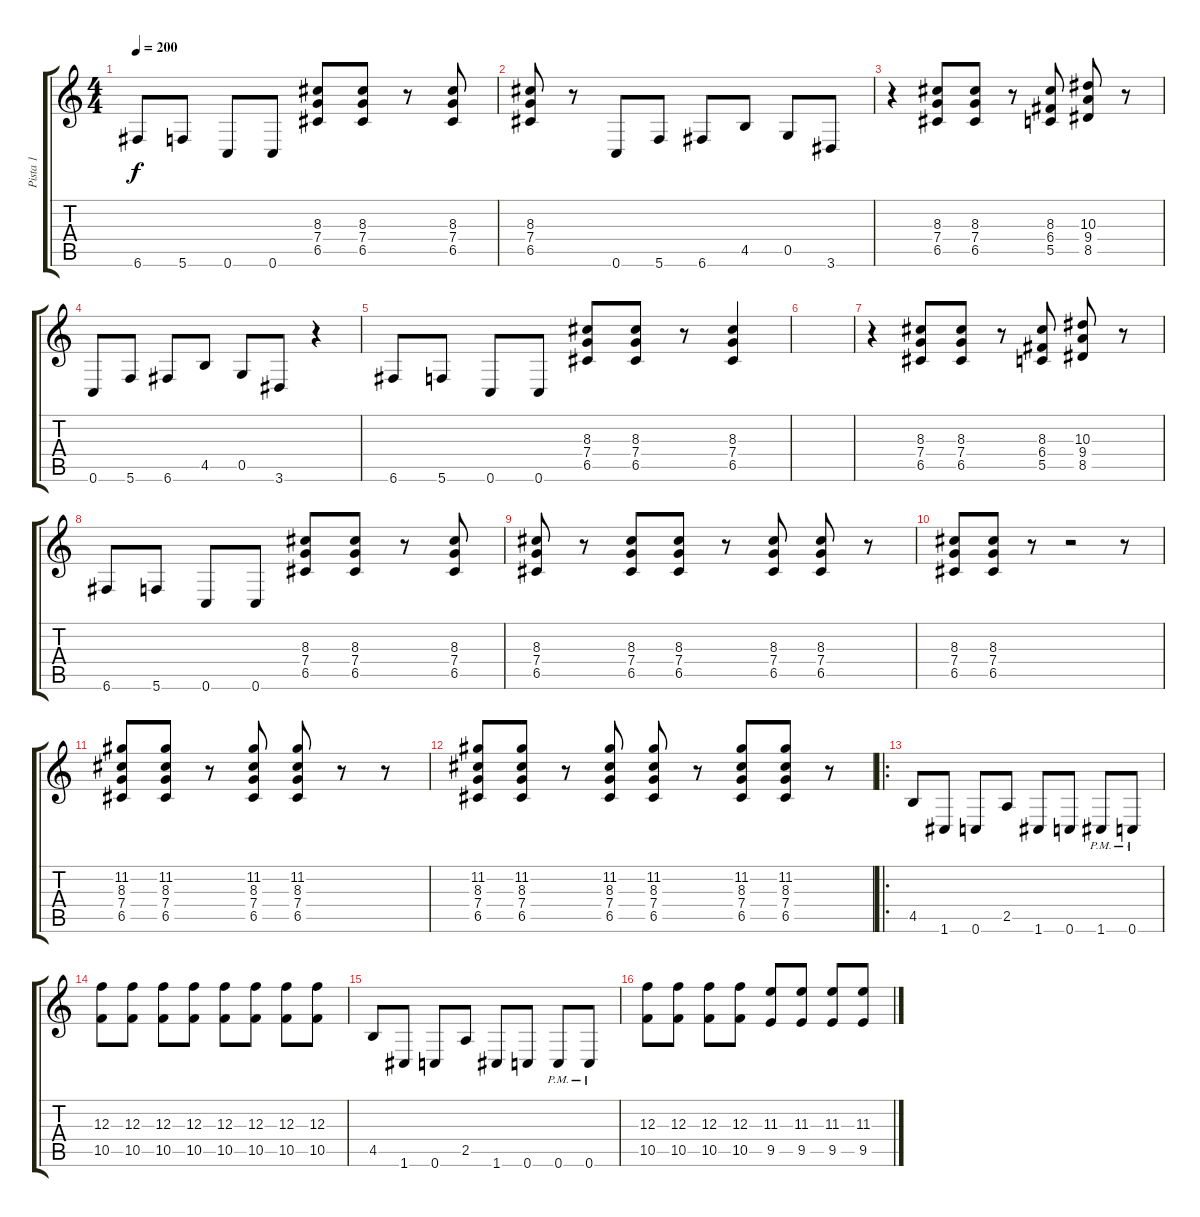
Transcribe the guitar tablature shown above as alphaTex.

\track ("Pista 1" "Pista 1") {instrument overdrivenguitar}
\staff {score tabs}
\tuning (D4 A3 F3 C3 G2 C2) {hide}
\ts (4 4)
\tempo 200
\clef g2
\ks c
6.6.8{dy f} 5.6.8 0.6.8 0.6.8 (8.3 7.4 6.5).8 (8.3 7.4 6.5).8 r.8 (8.3 7.4 6.5).8 |
(8.3 7.4 6.5).8 r.8 0.6.8 5.6.8 6.6.8 4.5.8 0.5.8 3.6.8 |
r.4 (8.3 7.4 6.5).8 (8.3 7.4 6.5).8 r.8 (8.3 6.4 5.5).8 (10.3 9.4 8.5).8 r.8 |
0.6.8 5.6.8 6.6.8 4.5.8 0.5.8 3.6.8 r.4 |
6.6.8 5.6.8 0.6.8 0.6.8 (8.3 7.4 6.5).8 (8.3 7.4 6.5).8 r.8 (8.3 7.4 6.5).4 |
|
r.4 (8.3 7.4 6.5).8 (8.3 7.4 6.5).8 r.8 (8.3 6.4 5.5).8 (10.3 9.4 8.5).8 r.8 |
6.6.8 5.6.8 0.6.8 0.6.8 (8.3 7.4 6.5).8 (8.3 7.4 6.5).8 r.8 (8.3 7.4 6.5).8 |
(8.3 7.4 6.5).8 r.8 (8.3 7.4 6.5).8 (8.3 7.4 6.5).8 r.8 (8.3 7.4 6.5).8 (8.3 7.4 6.5).8 r.8 |
(8.3 7.4 6.5).8 (8.3 7.4 6.5).8 r.8 r.2 r.8 |
(11.2 8.3 7.4 6.5).8 (11.2 8.3 7.4 6.5).8 r.8 (11.2 8.3 7.4 6.5).8 (11.2 8.3 7.4 6.5).8 r.8 r.8 |
(11.2 8.3 7.4 6.5).8 (11.2 8.3 7.4 6.5).8 r.8 (11.2 8.3 7.4 6.5).8 (11.2 8.3 7.4 6.5).8 r.8 (11.2 8.3 7.4 6.5).8 (11.2 8.3 7.4 6.5).8 r.8 |
\ro
4.5.8 1.6.8 0.6.8 2.5.8 1.6.8 0.6.8 1.6{pm}.8 0.6{pm}.8 |
(12.3 10.5).8 (12.3 10.5).8 (12.3 10.5).8 (12.3 10.5).8 (12.3 10.5).8 (12.3 10.5).8 (12.3 10.5).8 (12.3 10.5).8 |
4.5.8 1.6.8 0.6.8 2.5.8 1.6.8 0.6.8 0.6{pm}.8 0.6{pm}.8 |
(12.3 10.5).8 (12.3 10.5).8 (12.3 10.5).8 (12.3 10.5).8 (11.3 9.5).8 (11.3 9.5).8 (11.3 9.5).8 (11.3 9.5).8
